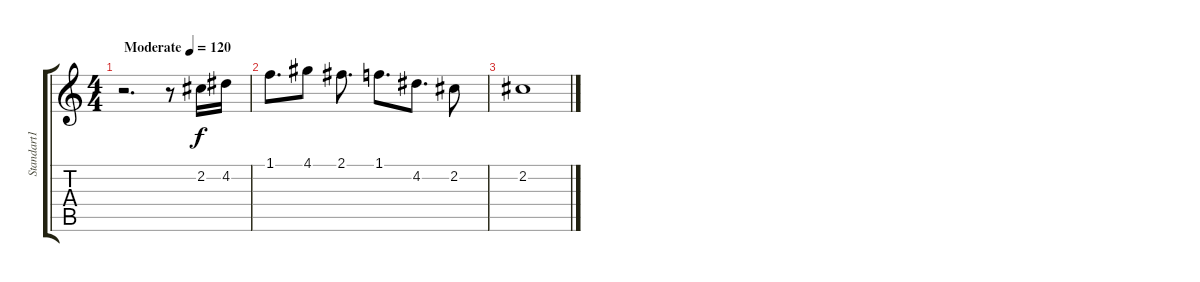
\track ("Standart1" "Standart1") {instrument acousticguitarsteel}
\staff {score tabs}
\tuning (E4 B3 G3 D3 A2 E2) {hide}
\ts (4 4)
\tempo (120 "Moderate")
\clef g2
\ks c
r.2{d dy f instrument acousticguitarsteel} r.8 2.2.16 4.2.16 |
1.1.8{d} 4.1.8 2.1.8{d} 1.1.8{d} 4.2.8{d} 2.2.8 |
2.2.1
